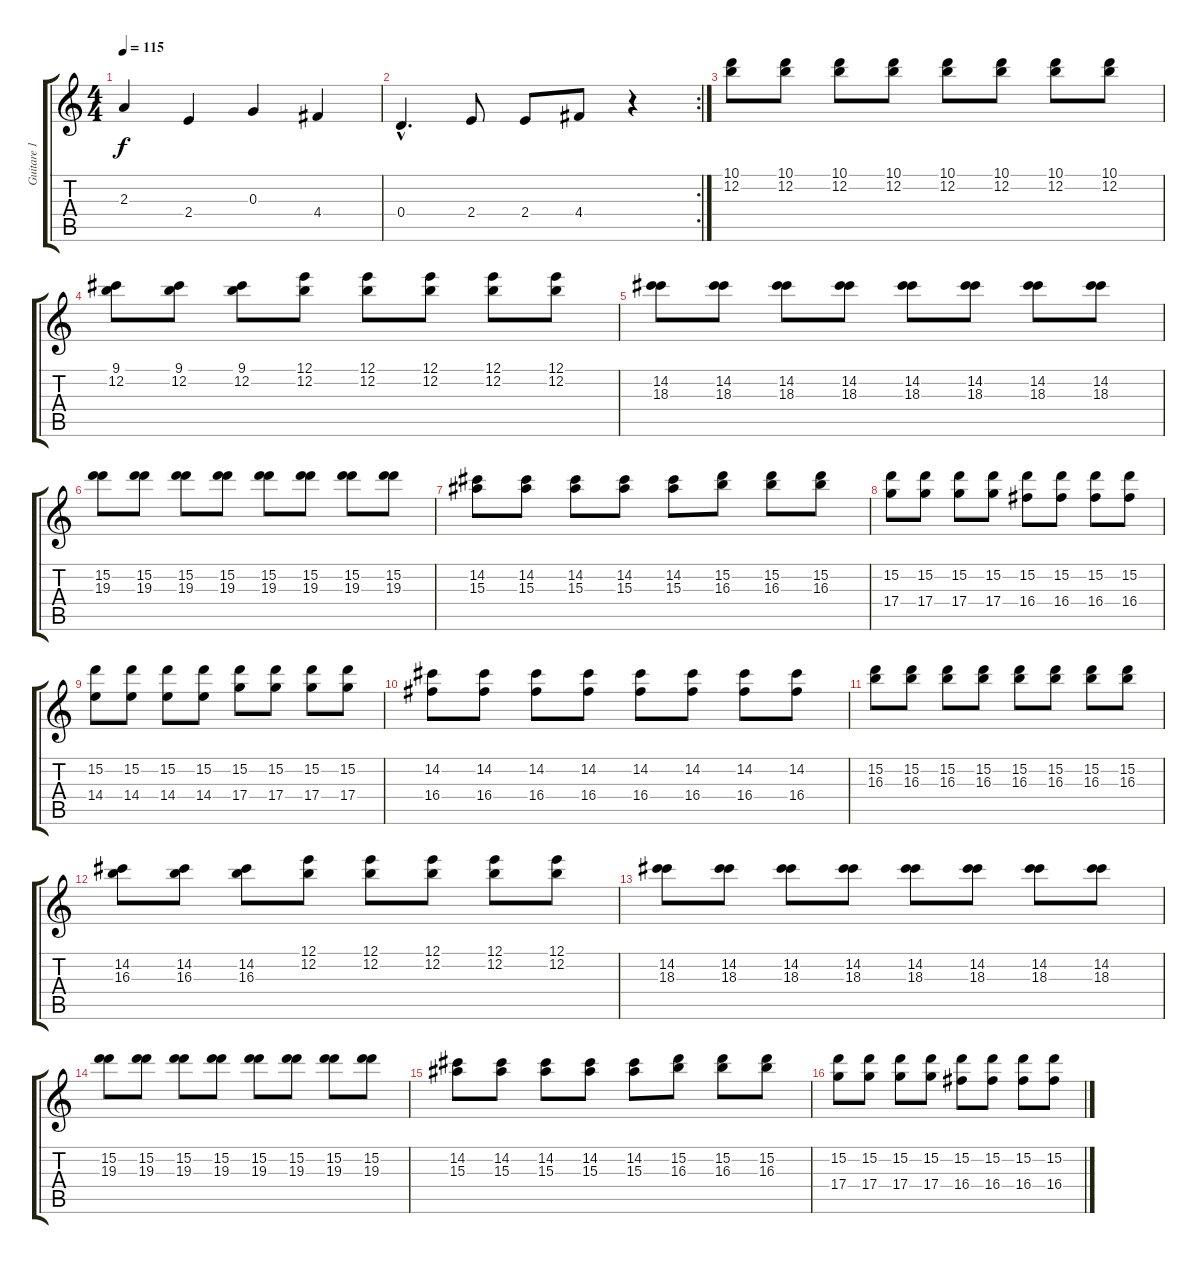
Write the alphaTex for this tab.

\track ("Guitare 1" "Guitare 1") {instrument electricguitarclean}
\staff {score tabs}
\tuning (E4 B3 G3 D3 A2 D2) {hide}
\ts (4 4)
\tempo 115
\clef g2
\ks c
2.3{t}.4{dy f} 2.4.4 0.3.4 4.4.4 |
\rc 2
0.4{hac}.4{d} 2.4.8 2.4.8 4.4.8 r.4 |
(10.1 12.2).8 (10.1 12.2).8 (10.1 12.2).8 (10.1 12.2).8 (10.1 12.2).8 (10.1 12.2).8 (10.1 12.2).8 (10.1 12.2).8 |
(9.1 12.2).8 (9.1 12.2).8 (9.1 12.2).8 (12.1 12.2).8 (12.1 12.2).8 (12.1 12.2).8 (12.1 12.2).8 (12.1 12.2).8 |
(14.2 18.3).8 (14.2 18.3).8 (14.2 18.3).8 (14.2 18.3).8 (14.2 18.3).8 (14.2 18.3).8 (14.2 18.3).8 (14.2 18.3).8 |
(15.2 19.3).8 (15.2 19.3).8 (15.2 19.3).8 (15.2 19.3).8 (15.2 19.3).8 (15.2 19.3).8 (15.2 19.3).8 (15.2 19.3).8 |
(14.2 15.3).8 (14.2 15.3).8 (14.2 15.3).8 (14.2 15.3).8 (14.2 15.3).8 (15.2 16.3).8 (15.2 16.3).8 (15.2 16.3).8 |
(15.2 17.4).8 (15.2 17.4).8 (15.2 17.4).8 (15.2 17.4).8 (15.2 16.4).8 (15.2 16.4).8 (15.2 16.4).8 (15.2 16.4).8 |
(15.2 14.4).8 (15.2 14.4).8 (15.2 14.4).8 (15.2 14.4).8 (15.2 17.4).8 (15.2 17.4).8 (15.2 17.4).8 (15.2 17.4).8 |
(14.2 16.4).8 (14.2 16.4).8 (14.2 16.4).8 (14.2 16.4).8 (14.2 16.4).8 (14.2 16.4).8 (14.2 16.4).8 (14.2 16.4).8 |
(15.2 16.3).8 (15.2 16.3).8 (15.2 16.3).8 (15.2 16.3).8 (15.2 16.3).8 (15.2 16.3).8 (15.2 16.3).8 (15.2 16.3).8 |
(14.2 16.3).8 (14.2 16.3).8 (14.2 16.3).8 (12.1 12.2).8 (12.1 12.2).8 (12.1 12.2).8 (12.1 12.2).8 (12.1 12.2).8 |
(14.2 18.3).8 (14.2 18.3).8 (14.2 18.3).8 (14.2 18.3).8 (14.2 18.3).8 (14.2 18.3).8 (14.2 18.3).8 (14.2 18.3).8 |
(15.2 19.3).8 (15.2 19.3).8 (15.2 19.3).8 (15.2 19.3).8 (15.2 19.3).8 (15.2 19.3).8 (15.2 19.3).8 (15.2 19.3).8 |
(14.2 15.3).8 (14.2 15.3).8 (14.2 15.3).8 (14.2 15.3).8 (14.2 15.3).8 (15.2 16.3).8 (15.2 16.3).8 (15.2 16.3).8 |
(15.2 17.4).8 (15.2 17.4).8 (15.2 17.4).8 (15.2 17.4).8 (15.2 16.4).8 (15.2 16.4).8 (15.2 16.4).8 (15.2 16.4).8
